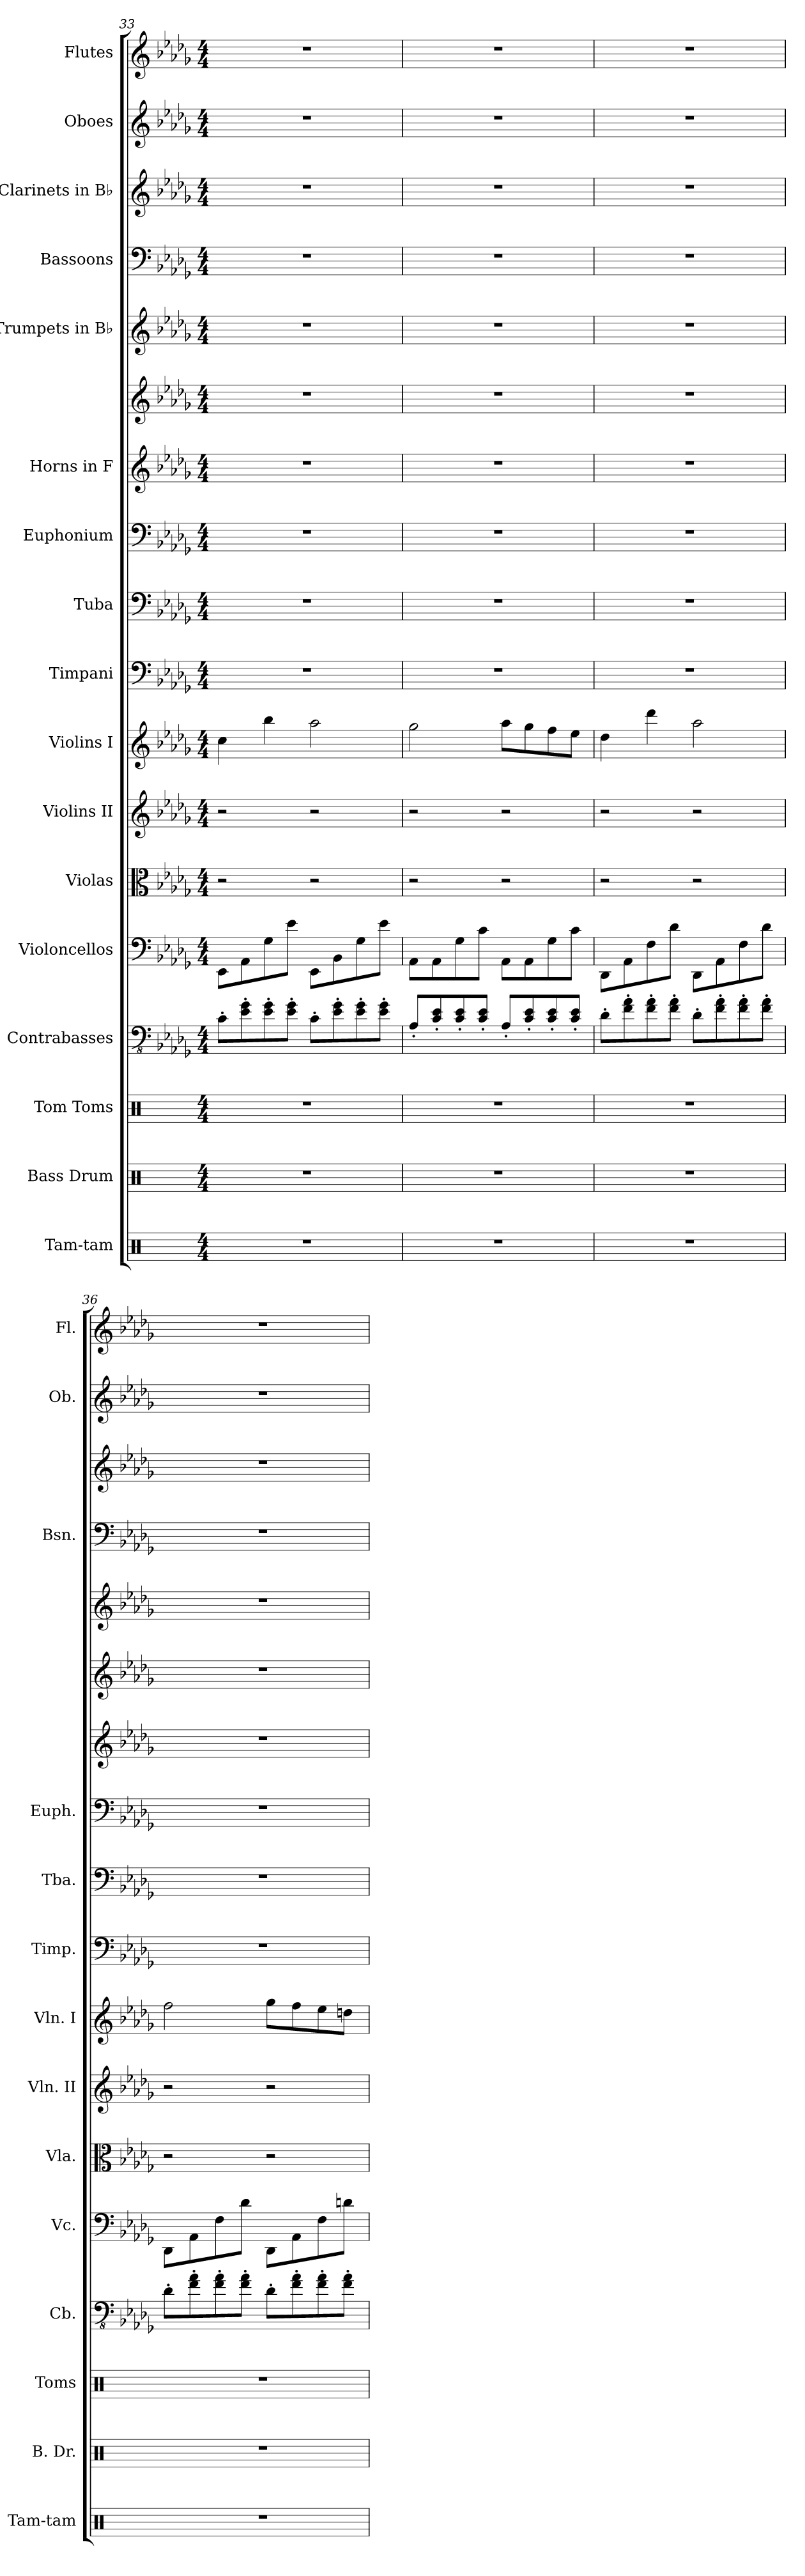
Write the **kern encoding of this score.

**kern	**kern	**kern	**kern	**kern	**kern	**kern	**kern	**kern	**kern	**kern	**kern	**kern	**kern	**kern	**kern	**kern	**kern
*part17	*part16	*part15	*part14	*part13	*part12	*part11	*part10	*part9	*part8	*part7	*part6	*part6	*part5	*part4	*part3	*part2	*part1
*staff18	*staff17	*staff16	*staff15	*staff14	*staff13	*staff12	*staff11	*staff10	*staff9	*staff8	*staff7	*staff6	*staff5	*staff4	*staff3	*staff2	*staff1
*I"Tam-tam	*I"Bass Drum	*I"Tom Toms	*I"Contrabasses	*I"Violoncellos	*I"Violas	*I"Violins II	*I"Violins I	*I"Timpani	*I"Tuba	*I"Euphonium	*I"Horns in F	*	*I"Trumpets in B♭	*I"Bassoons	*I"Clarinets in B♭	*I"Oboes	*I"Flutes
*I'Tam-tam	*I'B. Dr.	*I'Toms	*I'Cb.	*I'Vc.	*I'Vla.	*I'Vln. II	*I'Vln. I	*I'Timp.	*I'Tba.	*I'Euph.	*	*	*	*I'Bsn.	*	*I'Ob.	*I'Fl.
*clefX	*clefX	*clefX	*clefFv4	*clefF4	*clefC3	*clefG2	*clefG2	*clefF4	*clefF4	*clefF4	*clefG2	*clefG2	*clefG2	*clefF4	*clefG2	*clefG2	*clefG2
*	*	*	*ITrd7c12	*	*	*	*	*	*	*	*ITrd4c7	*ITrd4c7	*ITrd1c2	*	*ITrd1c2	*	*
*k[]	*k[]	*k[]	*k[b-e-a-d-g-]	*k[b-e-a-d-g-]	*k[b-e-a-d-g-]	*k[b-e-a-d-g-]	*k[b-e-a-d-g-]	*k[b-e-a-d-g-]	*k[b-e-a-d-g-]	*k[b-e-a-d-g-]	*k[b-e-a-d-g-c-]	*k[b-e-a-d-g-c-]	*k[b-e-a-d-g-c-f-]	*k[b-e-a-d-g-]	*k[b-e-a-d-g-c-f-]	*k[b-e-a-d-g-]	*k[b-e-a-d-g-]
*M4/4	*M4/4	*M4/4	*M4/4	*M4/4	*M4/4	*M4/4	*M4/4	*M4/4	*M4/4	*M4/4	*M4/4	*M4/4	*M4/4	*M4/4	*M4/4	*M4/4	*M4/4
=33	=33	=33	=33	=33	=33	=33	=33	=33	=33	=33	=33	=33	=33	=33	=33	=33	=33
1r	1r	1r	8CC'\L	8EE-\L	2r	2r	4cc\	1r	1r	1r	1r	1r	1r	1r	1r	1r	1r
.	.	.	8EE-\' 8GG-\'	8AA-\	.	.	.	.	.	.	.	.	.	.	.	.	.
.	.	.	8EE-\' 8GG-\'	8G-\	.	.	4bb-\	.	.	.	.	.	.	.	.	.	.
.	.	.	8EE-\' 8GG-\'J	8e-\J	.	.	.	.	.	.	.	.	.	.	.	.	.
.	.	.	8CC'\L	8EE-\L	2r	2r	2aa-\	.	.	.	.	.	.	.	.	.	.
.	.	.	8EE-\' 8GG-\'	8BB-\	.	.	.	.	.	.	.	.	.	.	.	.	.
.	.	.	8EE-\' 8GG-\'	8G-\	.	.	.	.	.	.	.	.	.	.	.	.	.
.	.	.	8EE-\' 8GG-\'J	8e-\J	.	.	.	.	.	.	.	.	.	.	.	.	.
=34	=34	=34	=34	=34	=34	=34	=34	=34	=34	=34	=34	=34	=34	=34	=34	=34	=34
1r	1r	1r	8AAA-'/L	8AA-\L	2r	2r	2gg-\	1r	1r	1r	1r	1r	1r	1r	1r	1r	1r
.	.	.	8CC/' 8EE-/'	8AA-\	.	.	.	.	.	.	.	.	.	.	.	.	.
.	.	.	8CC/' 8EE-/'	8G-\	.	.	.	.	.	.	.	.	.	.	.	.	.
.	.	.	8CC/' 8EE-/'J	8c\J	.	.	.	.	.	.	.	.	.	.	.	.	.
.	.	.	8AAA-'/L	8AA-\L	2r	2r	8aa-\L	.	.	.	.	.	.	.	.	.	.
.	.	.	8CC/' 8EE-/'	8AA-\	.	.	8gg-\	.	.	.	.	.	.	.	.	.	.
.	.	.	8CC/' 8EE-/'	8G-\	.	.	8ff\	.	.	.	.	.	.	.	.	.	.
.	.	.	8CC/' 8EE-/'J	8c\J	.	.	8ee-\J	.	.	.	.	.	.	.	.	.	.
=35	=35	=35	=35	=35	=35	=35	=35	=35	=35	=35	=35	=35	=35	=35	=35	=35	=35
1r	1r	1r	8DD-'\L	8DD-\L	2r	2r	4dd-\	1r	1r	1r	1r	1r	1r	1r	1r	1r	1r
.	.	.	8FF\' 8AA-\'	8AA-\	.	.	.	.	.	.	.	.	.	.	.	.	.
.	.	.	8FF\' 8AA-\'	8F\	.	.	4ddd-\	.	.	.	.	.	.	.	.	.	.
.	.	.	8FF\' 8AA-\'J	8d-\J	.	.	.	.	.	.	.	.	.	.	.	.	.
.	.	.	8DD-'\L	8DD-\L	2r	2r	2aa-\	.	.	.	.	.	.	.	.	.	.
.	.	.	8FF\' 8AA-\'	8AA-\	.	.	.	.	.	.	.	.	.	.	.	.	.
.	.	.	8FF\' 8AA-\'	8F\	.	.	.	.	.	.	.	.	.	.	.	.	.
.	.	.	8FF\' 8AA-\'J	8d-\J	.	.	.	.	.	.	.	.	.	.	.	.	.
!!LO:PB:g=z
=36	=36	=36	=36	=36	=36	=36	=36	=36	=36	=36	=36	=36	=36	=36	=36	=36	=36
1r	1r	1r	8DD-'\L	8DD-\L	2r	2r	2ff\	1r	1r	1r	1r	1r	1r	1r	1r	1r	1r
.	.	.	8FF\' 8AA-\'	8AA-\	.	.	.	.	.	.	.	.	.	.	.	.	.
.	.	.	8FF\' 8AA-\'	8F\	.	.	.	.	.	.	.	.	.	.	.	.	.
.	.	.	8FF\' 8AA-\'J	8d-\J	.	.	.	.	.	.	.	.	.	.	.	.	.
.	.	.	8DD-'\L	8DD-\L	2r	2r	8gg-\L	.	.	.	.	.	.	.	.	.	.
.	.	.	8FF\' 8AA-\'	8AA-\	.	.	8ff\	.	.	.	.	.	.	.	.	.	.
.	.	.	8FF\' 8AA-\'	8F\	.	.	8ee-\	.	.	.	.	.	.	.	.	.	.
.	.	.	8FF\' 8AA-\'J	8dn\J	.	.	8ddn\J	.	.	.	.	.	.	.	.	.	.
=	=	=	=	=	=	=	=	=	=	=	=	=	=	=	=	=	=
*-	*-	*-	*-	*-	*-	*-	*-	*-	*-	*-	*-	*-	*-	*-	*-	*-	*-
